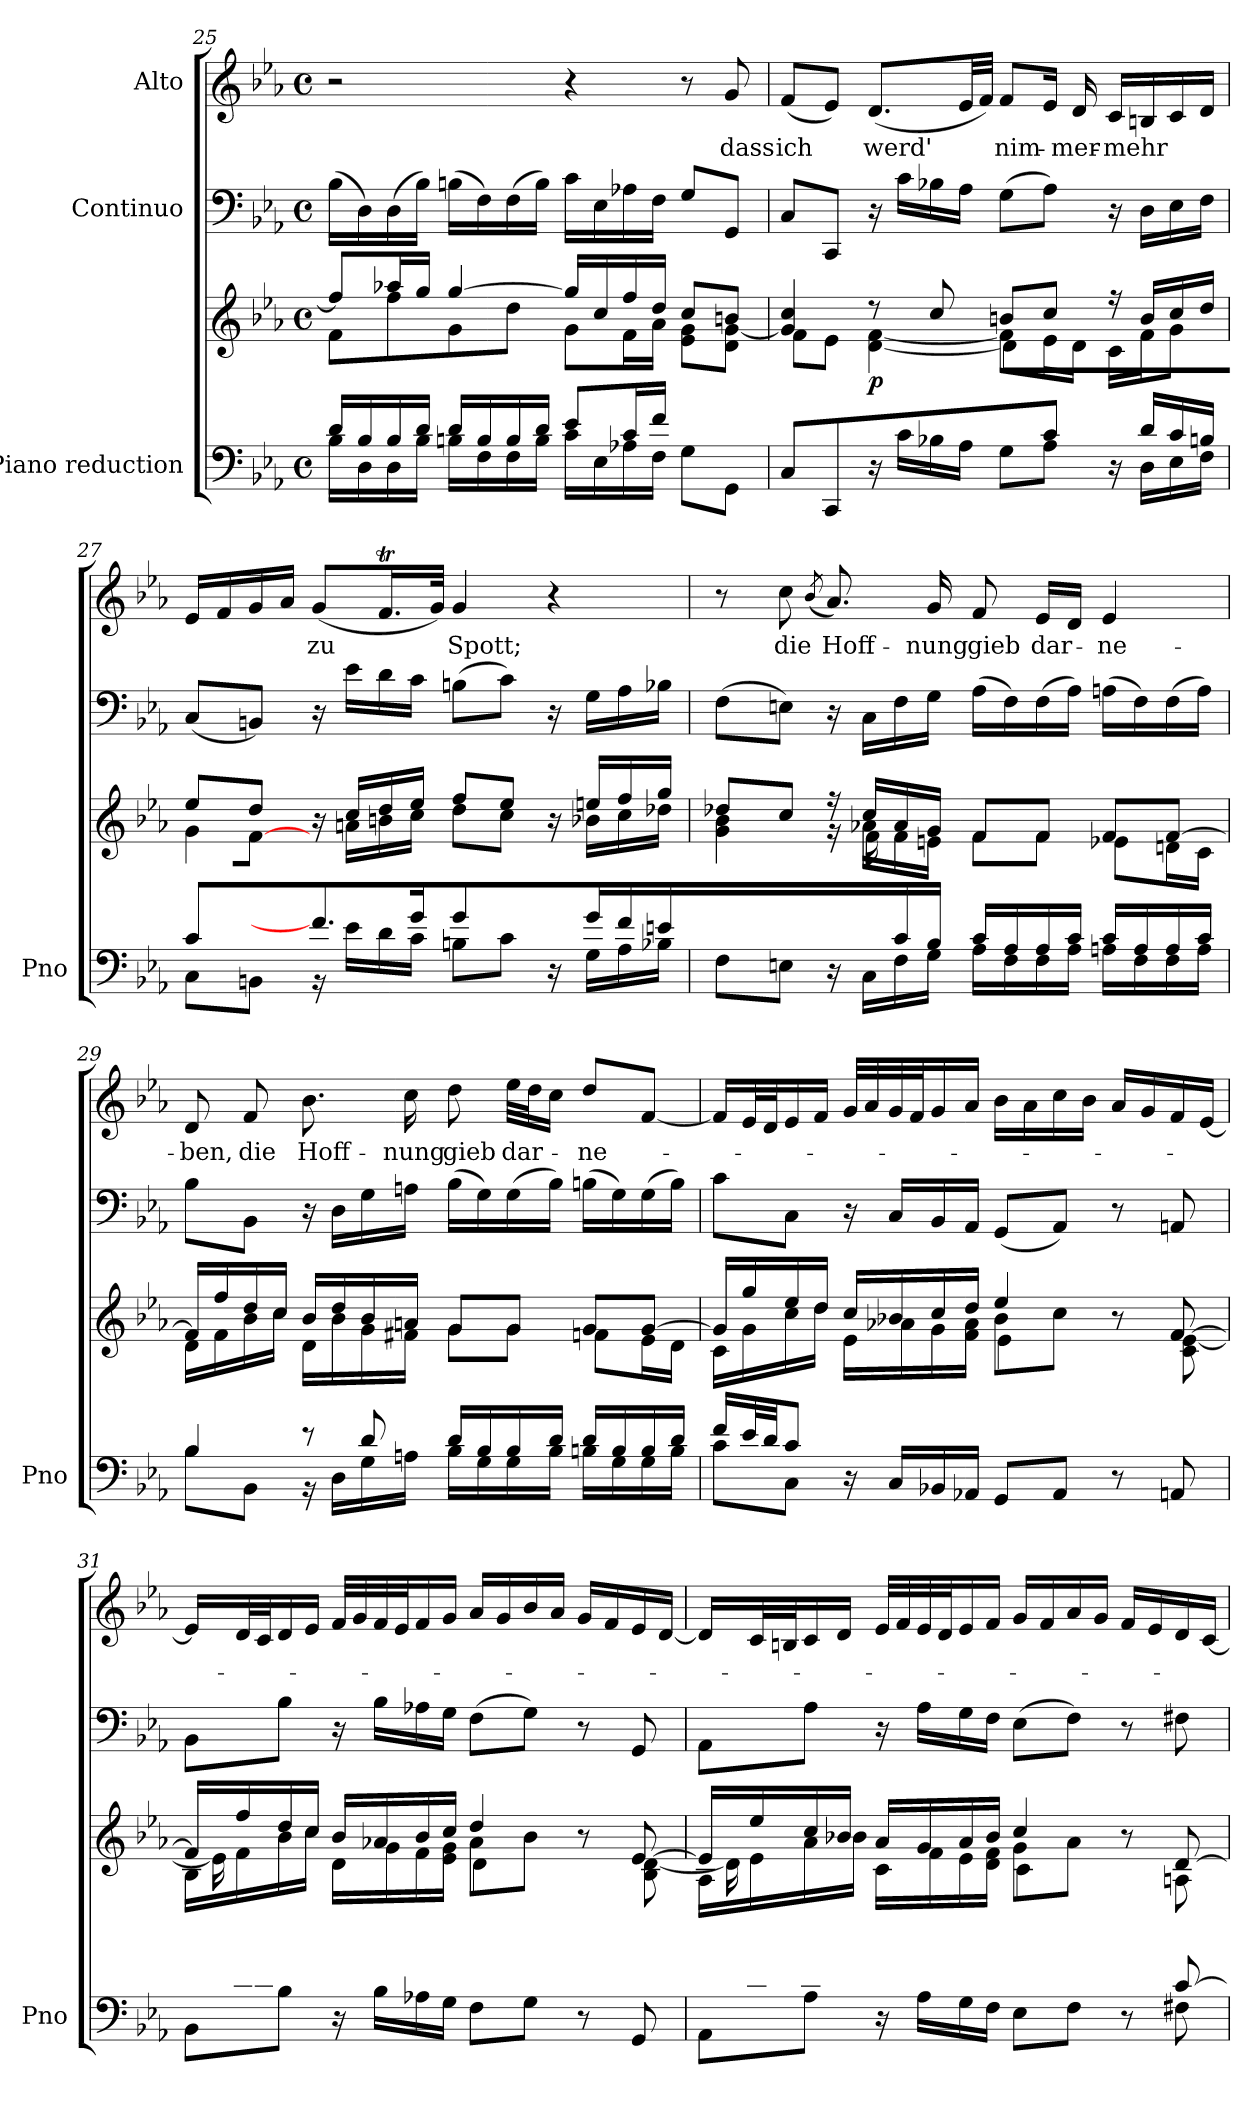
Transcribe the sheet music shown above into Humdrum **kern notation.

**kern	**kern	**dynam	**kern	**dynam	**kern	**text
*part3	*part3	*part3	*part2	*part2	*part1	*part1
*staff4	*staff3	*staff3/4	*staff2	*staff2	*staff1	*staff1
*I"Piano reduction	*	*	*I"Continuo	*	*I"Alto	*
*I'Pno	*	*	*	*	*	*
!!LO:LB:g=z
*clefF4	*clefG2	*	*clefF4	*	*clefG2	*
*k[b-e-a-]	*k[b-e-a-]	*	*k[b-e-a-]	*	*k[b-e-a-]	*
*M4/4	*M4/4	*	*M4/4	*	*M4/4	*
*met(c)	*met(c)	*	*met(c)	*	*met(c)	*
=25	=25	=25	=25	=25	=25	=25
*^	*^	*	*	*	*	*
16d/LL	16B-\LL	8ff/L]	8f\L	.	(>16B-\LL	.	2r	.
16B-/	16D\	.	.	.	16D\)	.	.	.
16B-/	16D\	16aa-X/L	8ff\	.	(>16D\	.	.	.
16d/JJ	16B-\JJ	16gg/JJ	.	.	16B-\JJ)	.	.	.
16d/LL	16Bn\LL	[4gg/	8g\	.	(>16Bn\LL	.	.	.
16B/	16F\	.	.	.	16F\)	.	.	.
16B/	16F\	.	8dd\J	.	(>16F\	.	.	.
16d/JJ	16B\JJ	.	.	.	16B\JJ)	.	.	.
8e-/L	16c\LL	16gg/LL]	8g\L	.	16c\LL	.	4r	.
.	16E-\	16cc/	.	.	16E-\	.	.	.
16c/L	16A-X\	16ff/	16f\L	.	16A-X\	.	.	.
16f/JJ	16F\JJ	16dd/JJ	16a-\JJ	.	16F\JJ	.	.	.
4ryy	8G\L	8cc/L	8e-\ 8g\L	.	8G/L	.	8r	.
!	!	!	!	!	!	!	!	!LO:LY:b
.	8GG\J	8bn/J	8d\ [8g\J	.	8GG/J	.	8g/	dass
=26	=26	=26	=26	=26	=26	=26	=26	=26
*	*	*	*^	*	*	*	*	*
!	!	!	!	!	!	!	!	!	!LO:LY:b
8C/L	4ryy	4g/] 4cc/	8f\L	2ryy	.	8C/L	.	(<8f/L	ich
8CC/J	.	.	8e-\J	.	.	8CC/J	.	8e-/J)	.
!	!	!	!	!	!LO:DY:b	!	!	!	!LO:LY:b
16r	16ryy	8r	[4d\ [4f\	.	p	16r	.	(<8.d/L	werd'
!	!	!	!	!	!	!	!LO:DY:a	!	!
!	!	!	!	!	!	!	!LO:DY:n=1:a	!	!
!	!	!	!	!	!	!	!LO:DY:n=2:a	!	!
16ryy	16c\LL	.	.	.	.	16c\LL	other-dynamics p other-dynamics	.	.
8ryy	16B-X\	8cc/	.	.	.	16B-X\	.	.	.
.	16A-\JJ	.	.	.	.	16A-\JJ	.	32e-/LL	.
.	.	.	.	.	.	.	.	32f/JJJ)	.
!	!	!	!	!	!	!	!	!	!LO:LY:b
8ryy	8G\L	8bn/L	8f\L]	8d\L]	.	(>8G\L	.	8f/L	nim-
8c/J	8A-\J	8cc/J	16e-\L	4.ryy	.	8A-\J)	.	16e-/Jk	.
!	!	!	!	!	!	!	!	!	!LO:LY:b
.	.	.	16d\JJ	.	.	.	.	16d/	-mer-
!	!	!	!	!	!	!	!	!	!LO:LY:b
16r	16ryy	16r	16c\LL	.	.	16r	.	16c/LL	-mehr
16d/LL	16D\LL	16b/LL	16f\J	.	.	16D\LL	.	16Bn/	.
16c/	16E-\	16cc/	8g\J	.	.	16E-\	.	16c/	.
16Bn/JJ	16F\JJ	16dd/JJ	.	.	.	16F\JJ	.	16d/JJ	.
=27	=27	=27	=27	=27	=27	=27	=27	=27	=27
8c/L	8C\L	8ee-/L	4g\	8ryy	.	(<8C/L	.	16e-/LL	.
.	.	.	.	.	.	.	.	16f/	.
8ryy	8BBn\J	8dd/J	.	[8f\J	.	8BBn/J)	.	16g/	.
.	.	.	.	.	.	.	.	16a-/JJ	.
!	!	!	!	!	!	!	!	!	!LO:LY:b
8.f/L]	16r	16r	16ryy	2.ryy	.	16r	.	(<8g/L	zu
.	16e-\LL	16cc/LL	16an\LL	.	.	16e-\LL	.	.	.
.	16d\	16dd/	16bn\	.	.	16d\	.	16.fT/L	.
16g/Jk	16c\JJ	16ee-/JJ	16cc\JJ	.	.	16c\JJ	.	.	.
.	.	.	.	.	.	.	.	32g/JJk)	.
!	!	!	!	!	!	!	!	!	!LO:LY:b
4g/	8Bn\L	8ff/L	8dd\L	.	.	(>8Bn\L	.	4g/	Spott;
.	8c\J	8ee-/J	8cc\J	.	.	8c\J)	.	.	.
16r	16ryy	16r	16ryy	.	.	16r	.	4r	.
16g/LL	16G\LL	16een/LL	16b-X\LL	.	.	16G\LL	.	.	.
16f/	16A-\	16ff/	16cc\	.	.	16A-\	.	.	.
16en/JJ	16B-X\JJ	16gg/JJ	16dd-X\JJ	.	.	16B-X\JJ	.	.	.
!!LO:PB:g=z
=28	=28	=28	=28	=28	=28	=28	=28	=28	=28
4ryy	8F\L	8dd-X/L	4g\ 4b-\	16ryy	.	(>8F\L	.	8r	.
!	!	!	!	!	!	!	!	!	!LO:LY:b
*	*	*	*v	*v	*	*	*	*	*
.	8En\J	8cc/J	.	.	8En\J)	.	8cc\	die
.	.	.	.	.	.	.	(<8qb-/	.
!	!	!	!	!	!	!	!	!LO:LY:b
16r	16ryy	16r	16r	.	16r	.	8.a-/)	Hoff-
*	*	*	*^	*	*	*	*	*
16ryy	16C\LL	16cc/LL	16a-X\LL	16f\LL	.	16C\LL	.	.	.
16c/	16F\	16a-/	16f\	2ryy	.	16F\	.	.	.
!	!	!	!	!	!	!	!	!	!LO:LY:b
16B-/JJ	16G\JJ	16g/JJ	16en\JJ	.	.	16G\JJ	.	16g/	-nung
!	!	!	!	!	!	!	!	!	!LO:LY:b
16c/LL	16A-\LL	8f/L	8f\L	.	.	(>16A-\LL	.	8f/	gieb
16A-/	16F\	.	.	.	.	16F\)	.	.	.
!	!	!	!	!	!	!	!	!	!LO:LY:b
16A-/	16F\	8f/J	8f\J	.	.	(>16F\	.	16e-/LL	dar-
16c/JJ	16A-\JJ	.	.	.	.	16A-\JJ)	.	16d/JJ	.
!	!	!	!	!	!	!	!	!	!LO:LY:b
16c/LL	16An\LL	8f/L	8e-X\L	.	.	(>16An\LL	.	4e-/	-ne-
16A/	16F\	.	.	.	.	16F\)	.	.	.
16A/	16F\	[8f/J	16dn\L	8ryy	.	(>16F\	.	.	.
16c/JJ	16A\JJ	.	16c\JJ	.	.	16A\JJ)	.	.	.
*	*	*	*v	*v	*	*	*	*	*
=29	=29	=29	=29	=29	=29	=29	=29	=29
!	!	!	!	!	!	!	!	!LO:LY:b
4B-/	8B-\L	16f/LL]	16d\LL	.	8B-\L	.	8d/	-ben,
.	.	16ff/	16f\	.	.	.	.	.
!	!	!	!	!	!	!	!	!LO:LY:b
.	8BB-\J	16dd/	16b-\	.	8BB-\J	.	8f/	die
.	.	16cc/JJ	16cc\JJ	.	.	.	.	.
!	!	!	!	!	!	!	!	!LO:LY:b
8r	16r	16b-/LL	16d\LL	.	16r	.	8.b-\	Hoff-
.	16D\LL	16dd/	16b-\	.	16D\LL	.	.	.
8d/	16G\	16b-/	16g\	.	16G\	.	.	.
!	!	!	!	!	!	!	!	!LO:LY:b
.	16An\JJ	16an/JJ	16f#X\JJ	.	16An\JJ	.	16cc\	-nung
!	!	!	!	!	!	!	!	!LO:LY:b
16d/LL	16B-\LL	8g/L	8g\L	.	(>16B-\LL	.	8dd\	gieb
16B-/	16G\	.	.	.	16G\)	.	.	.
!	!	!	!	!	!	!	!	!LO:LY:b
16B-/	16G\	8g/J	8g\J	.	(>16G\	.	32ee-\LLL	dar-
.	.	.	.	.	.	.	32dd\J	.
16d/JJ	16B-\JJ	.	.	.	16B-\JJ)	.	16cc\JJ	.
!	!	!	!	!	!	!	!	!LO:LY:b
16d/LL	16Bn\LL	8g/L	8fn\L	.	(>16Bn\LL	.	8dd/L	-ne-
16B/	16G\	.	.	.	16G\)	.	.	.
16B/	16G\	[8g/J	16e-\L	.	(>16G\	.	[8f/J	.
16d/JJ	16B\JJ	.	16d\JJ	.	16B\JJ)	.	.	.
=30	=30	=30	=30	=30	=30	=30	=30	=30
*	*	*	*^	*	*	*	*	*
16f/LL	8c\L	16g/LL]	16c\LL	2ryy	.	8c\L	.	16f/LL]	.
32e-/L	.	16gg/	16g\	.	.	.	.	32e-/L	.
32d/JJ	.	.	.	.	.	.	.	32d/J	.
8c/J	8C\J	16ee-/	16cc\	.	.	8C\J	.	16e-/	.
.	.	16dd/JJ	16dd\JJ	.	.	.	.	16f/JJ	.
16r	16ryy	16cc/LL	16e-\LL	.	.	16r	.	32g/LLL	.
.	.	.	.	.	.	.	.	32a-/	.
16ryy	16C/LL	16b-X/	16a-X\	.	.	16C/LL	.	32g/	.
.	.	.	.	.	.	.	.	32f/J	.
8ryy	16BB-X/	16cc/	16g\	.	.	16BB-/	.	16g/	.
.	16AA-X/JJ	16dd/JJ	16f\ 16a-\JJ	.	.	16AA-/JJ	.	16a-/JJ	.
4ryy	8GG/L	4ee-/	8b-\L	4e-\	.	(<8GG/L	.	16b-\LL	.
.	.	.	.	.	.	.	.	16a-\	.
.	8AA-/J	.	8cc\J	.	.	8AA-/J)	.	16cc\	.
.	.	.	.	.	.	.	.	16b-\JJ	.
8r	8ryy	8r	8ryy	4ryy	.	8r	.	16a-/LL	.
.	.	.	.	.	.	.	.	16g/	.
8AAn/	8ryy	[8f/	8c\ [8e-\	.	.	8AAn/	.	16f/	.
.	.	.	.	.	.	.	.	[16e-/JJ	.
!!LO:LB:g=z
=31	=31	=31	=31	=31	=31	=31	=31	=31	=31
16ryy	8BB-\L	16f/LL]	16B-\LL	16e-\LL]	.	8BB-\L	.	16e-/LL]	.
32d/L	.	16ff/	16f\	4..ryy	.	.	.	32d/L	.
32c/JJ	.	.	.	.	.	.	.	32c/J	.
8B-/J	8B-\J	16dd/	16b-\	.	.	8B-\J	.	16d/	.
.	.	16cc/JJ	16cc\JJ	.	.	.	.	16e-/JJ	.
16r	16ryy	16b-/LL	16d\LL	.	.	16r	.	32f/LLL	.
.	.	.	.	.	.	.	.	32g/	.
16ryy	16B-\LL	16a-X/	16g\	.	.	16B-\LL	.	32f/	.
.	.	.	.	.	.	.	.	32e-/J	.
8ryy	16A-X\	16b-/	16f\	.	.	16A-X\	.	16f/	.
.	16G\JJ	16cc/JJ	16e-\ 16g\JJ	.	.	16G\JJ	.	16g/JJ	.
4ryy	8F\L	4dd/	8a-\L	4d\	.	(>8F\L	.	16a-/LL	.
.	.	.	.	.	.	.	.	16g/	.
.	8G\J	.	8b-\J	.	.	8G\J)	.	16b-/	.
.	.	.	.	.	.	.	.	16a-/JJ	.
8r	8ryy	8r	8ryy	4ryy	.	8r	.	16g/LL	.
.	.	.	.	.	.	.	.	16f/	.
8GG/	8ryy	[8e-/	8B-\ [8d\	.	.	8GG/	.	16e-/	.
.	.	.	.	.	.	.	.	[16d/JJ	.
=32	=32	=32	=32	=32	=32	=32	=32	=32	=32
16ryy	8AA-\L	16e-/LL]	16A-\LL	16d\LL]	.	8AA-\L	.	16d/LL]	.
32c/L	.	16ee-/	16e-\	4..ryy	.	.	.	32c/L	.
32Bn/JJ	.	.	.	.	.	.	.	32Bn/J	.
8c/J	8A-\J	16cc/	16a-\	.	.	8A-\J	.	16c/	.
.	.	16b-X/JJ	16b-\JJ	.	.	.	.	16d/JJ	.
16r	16ryy	16a-/LL	16c\LL	.	.	16r	.	32e-/LLL	.
.	.	.	.	.	.	.	.	32f/	.
16ryy	16A-\LL	16g/	16f\	.	.	16A-\LL	.	32e-/	.
.	.	.	.	.	.	.	.	32d/J	.
8ryy	16G\	16a-/	16e-\	.	.	16G\	.	16e-/	.
.	16F\JJ	16b-/JJ	16d\ 16f\JJ	.	.	16F\JJ	.	16f/JJ	.
4ryy	8E-\L	4cc/	8g\L	4c\	.	(>8E-\L	.	16g/LL	.
.	.	.	.	.	.	.	.	16f/	.
.	8F\J	.	8a-\J	.	.	8F\J)	.	16a-/	.
.	.	.	.	.	.	.	.	16g/JJ	.
8r	8ryy	8r	8ryy	4ryy	.	8r	.	16f/LL	.
.	.	.	.	.	.	.	.	16e-/	.
[8c/	8F#X\	[8d/	8An\	.	.	8F#X\	.	16d/	.
.	.	.	.	.	.	.	.	[16c/JJ	.
*v	*v	*	*	*	*	*	*	*	*
*	*v	*v	*v	*	*	*	*	*
=	=	=	=	=	=	=
*-	*-	*-	*-	*-	*-	*-
